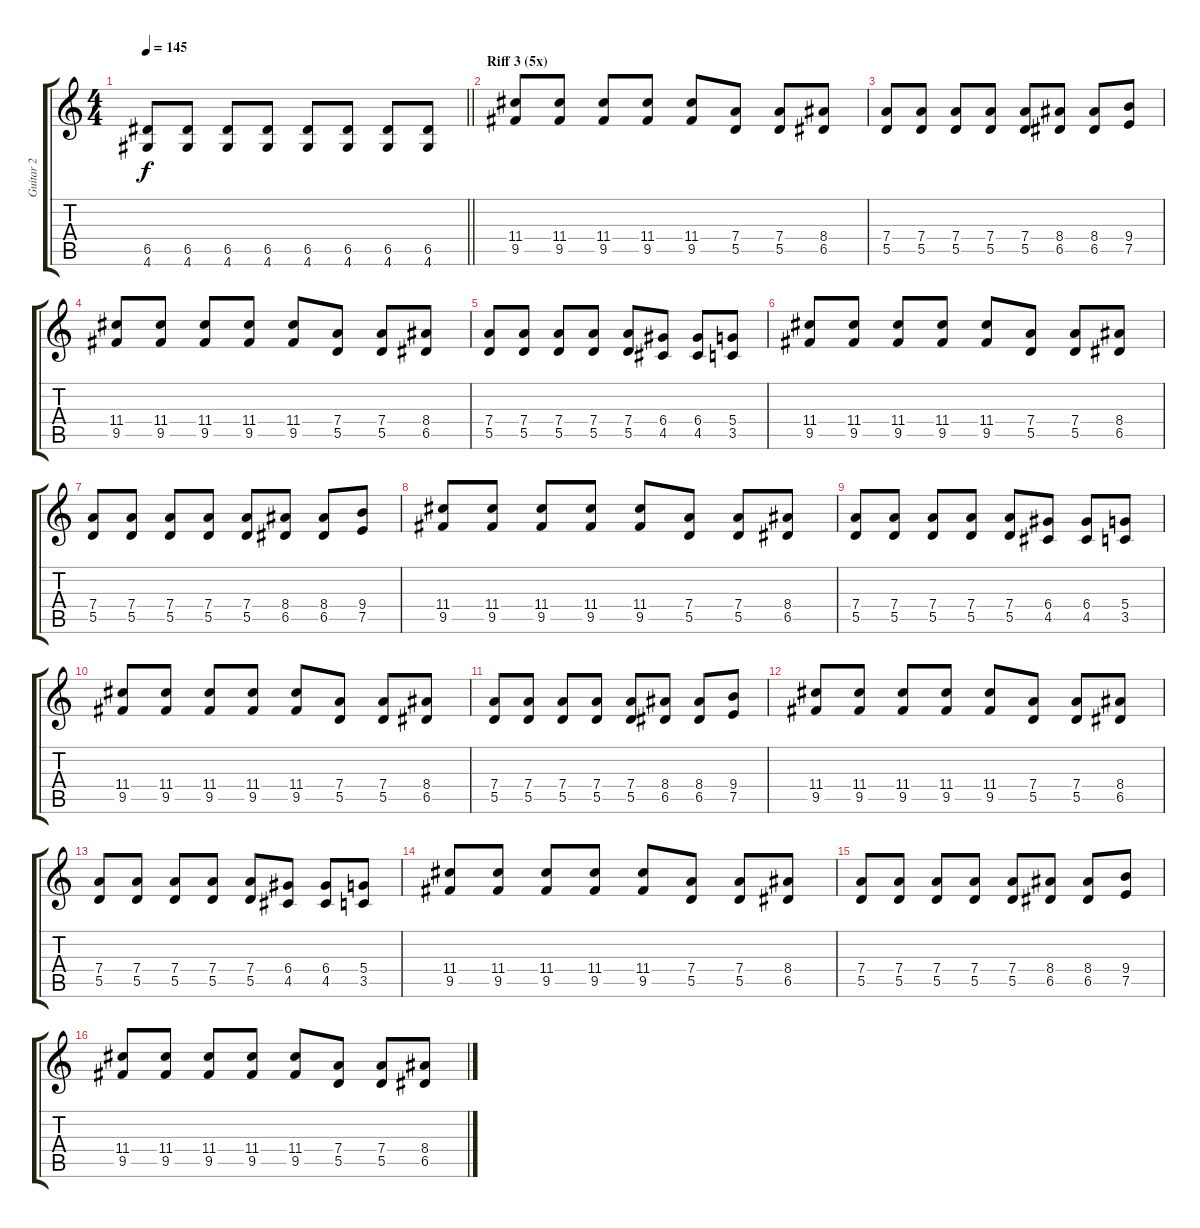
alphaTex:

\track ("Guitar 2" "Guitar 2") {instrument distortionguitar}
\staff {score tabs}
\tuning (E4 B3 G3 D3 A2 E2) {hide}
\ts (4 4)
\tempo 145
\clef g2
\barLineRight lightlight
\ks c
(6.5 4.6).8{dy f} (6.5 4.6).8 (6.5 4.6).8 (6.5 4.6).8 (6.5 4.6).8 (6.5 4.6).8 (6.5 4.6).8 (6.5 4.6).8 |
\section ("" "Riff 3 (5x)")
(11.4 9.5).8 (11.4 9.5).8 (11.4 9.5).8 (11.4 9.5).8 (11.4 9.5).8 (7.4 5.5).8 (7.4 5.5).8 (8.4 6.5).8 |
(7.4 5.5).8 (7.4 5.5).8 (7.4 5.5).8 (7.4 5.5).8 (7.4 5.5).8 (8.4 6.5).8 (8.4 6.5).8 (9.4 7.5).8 |
(11.4 9.5).8 (11.4 9.5).8 (11.4 9.5).8 (11.4 9.5).8 (11.4 9.5).8 (7.4 5.5).8 (7.4 5.5).8 (8.4 6.5).8 |
(7.4 5.5).8 (7.4 5.5).8 (7.4 5.5).8 (7.4 5.5).8 (7.4 5.5).8 (6.4 4.5).8 (6.4 4.5).8 (5.4 3.5).8 |
(11.4 9.5).8 (11.4 9.5).8 (11.4 9.5).8 (11.4 9.5).8 (11.4 9.5).8 (7.4 5.5).8 (7.4 5.5).8 (8.4 6.5).8 |
(7.4 5.5).8 (7.4 5.5).8 (7.4 5.5).8 (7.4 5.5).8 (7.4 5.5).8 (8.4 6.5).8 (8.4 6.5).8 (9.4 7.5).8 |
(11.4 9.5).8 (11.4 9.5).8 (11.4 9.5).8 (11.4 9.5).8 (11.4 9.5).8 (7.4 5.5).8 (7.4 5.5).8 (8.4 6.5).8 |
(7.4 5.5).8 (7.4 5.5).8 (7.4 5.5).8 (7.4 5.5).8 (7.4 5.5).8 (6.4 4.5).8 (6.4 4.5).8 (5.4 3.5).8 |
(11.4 9.5).8 (11.4 9.5).8 (11.4 9.5).8 (11.4 9.5).8 (11.4 9.5).8 (7.4 5.5).8 (7.4 5.5).8 (8.4 6.5).8 |
(7.4 5.5).8 (7.4 5.5).8 (7.4 5.5).8 (7.4 5.5).8 (7.4 5.5).8 (8.4 6.5).8 (8.4 6.5).8 (9.4 7.5).8 |
(11.4 9.5).8 (11.4 9.5).8 (11.4 9.5).8 (11.4 9.5).8 (11.4 9.5).8 (7.4 5.5).8 (7.4 5.5).8 (8.4 6.5).8 |
(7.4 5.5).8 (7.4 5.5).8 (7.4 5.5).8 (7.4 5.5).8 (7.4 5.5).8 (6.4 4.5).8 (6.4 4.5).8 (5.4 3.5).8 |
(11.4 9.5).8 (11.4 9.5).8 (11.4 9.5).8 (11.4 9.5).8 (11.4 9.5).8 (7.4 5.5).8 (7.4 5.5).8 (8.4 6.5).8 |
(7.4 5.5).8 (7.4 5.5).8 (7.4 5.5).8 (7.4 5.5).8 (7.4 5.5).8 (8.4 6.5).8 (8.4 6.5).8 (9.4 7.5).8 |
(11.4 9.5).8 (11.4 9.5).8 (11.4 9.5).8 (11.4 9.5).8 (11.4 9.5).8 (7.4 5.5).8 (7.4 5.5).8 (8.4 6.5).8
